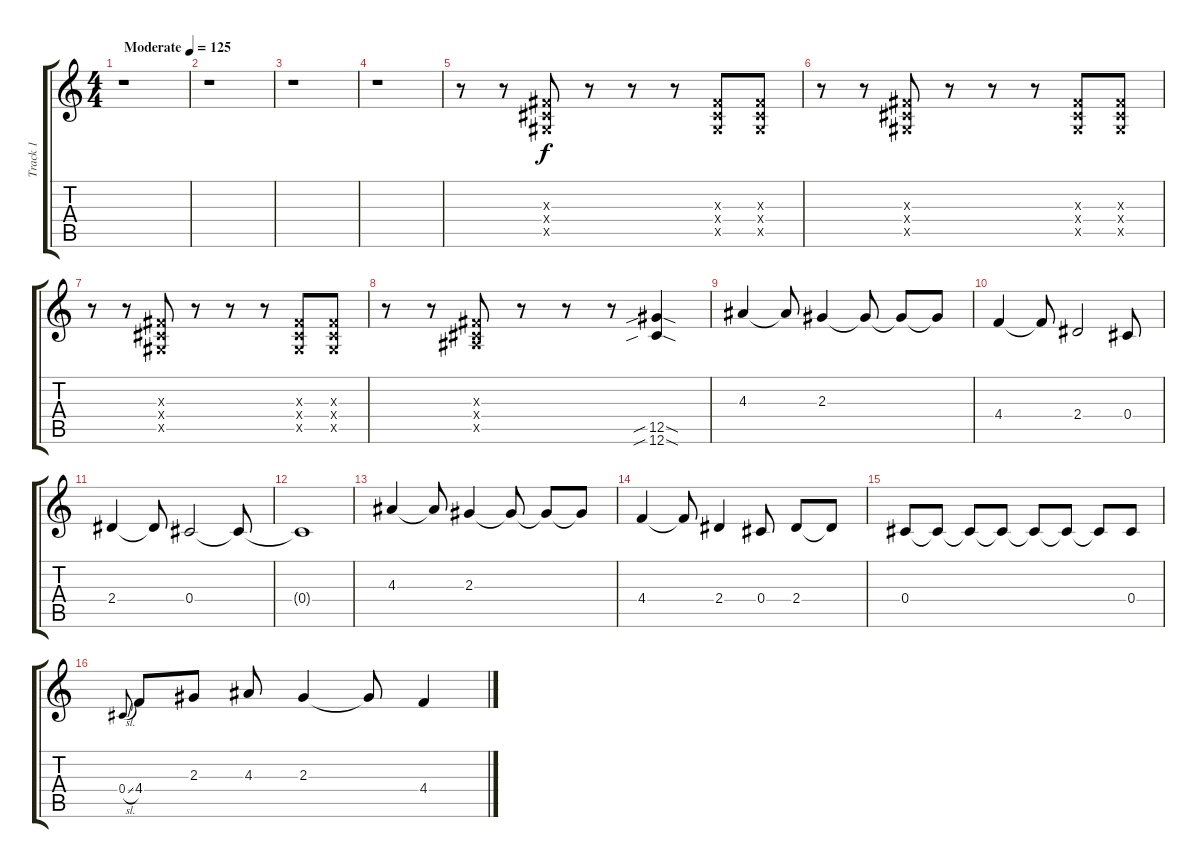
\track ("Track 1" "Track 1") {instrument distortionguitar}
\staff {score tabs}
\tuning (Eb4 Bb3 Gb3 Db3 Ab2 Db2) {hide}
\ts (4 4)
\tempo (125 "Moderate")
\clef g2
\ks c
r.1{dy f instrument distortionguitar} |
r.1 |
r.1 |
r.1 |
r.8 r.8 (0.3{x} 0.4{x} 0.5{x}).8 r.8 r.8 r.8 (0.3{x} 0.4{x} 0.5{x}).8 (0.3{x} 0.4{x} 0.5{x}).8 |
r.8 r.8 (0.3{x} 0.4{x} 0.5{x}).8 r.8 r.8 r.8 (0.3{x} 0.4{x} 0.5{x}).8 (0.3{x} 0.4{x} 0.5{x}).8 |
r.8 r.8 (0.3{x} 0.4{x} 0.5{x}).8 r.8 r.8 r.8 (0.3{x} 0.4{x} 0.5{x}).8 (0.3{x} 0.4{x} 0.5{x}).8 |
r.8 r.8 (0.3{x} 0.4{x} 2.5{x}).8 r.8 r.8 r.8 (12.5{sib sod} 12.6{sib sod}).4 |
4.3.4 4.3{t}.8 2.3.4 2.3{t}.8 2.3{t}.8 2.3{t}.8 |
4.4.4 4.4{t}.8 2.4.2 0.4.8 |
2.4.4 2.4{t}.8 0.4.2 0.4{t}.8 |
0.4{t}.1 |
4.3.4 4.3{t}.8 2.3.4 2.3{t}.8 2.3{t}.8 2.3{t}.8 |
4.4.4 4.4{t}.8 2.4.4 0.4.8 2.4.8 2.4{t}.8 |
0.4.8 0.4{t}.8 0.4{t}.8 0.4{t}.8 0.4{t}.8 0.4{t}.8 0.4{t}.8 0.4.8 |
0.4{sl}.8{gr onbeat} 4.4.8 2.3.8 4.3.8 2.3.4 2.3{t}.8 4.4.4
